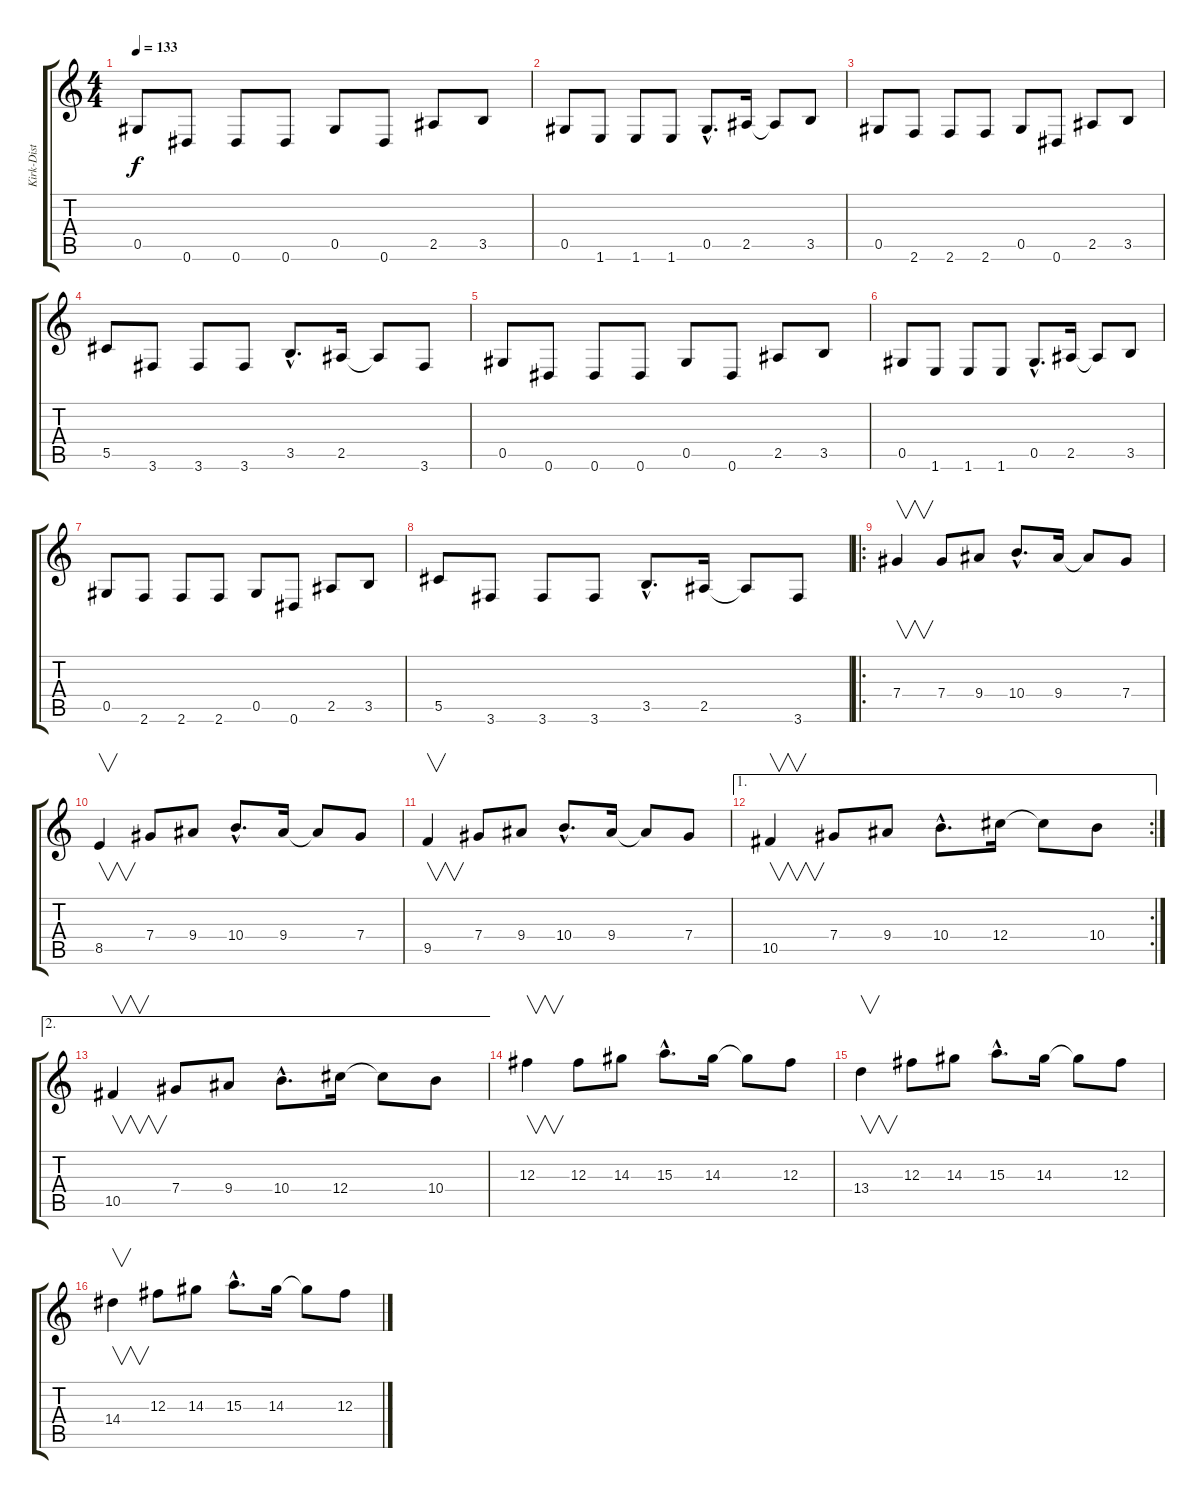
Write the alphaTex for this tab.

\track ("Kirk-Dist" "Kirk-Dist") {instrument distortionguitar}
\staff {score tabs}
\tuning (Eb4 Bb3 Gb3 Db3 Ab2 Eb2) {hide}
\ts (4 4)
\tempo 133
\clef g2
\ks c
0.5.8{dy f} 0.6.8 0.6.8 0.6.8 0.5.8 0.6.8 2.5.8 3.5.8 |
0.5.8 1.6.8 1.6.8 1.6.8 0.5{hac}.8{d} 2.5.16 2.5{t}.8 3.5.8 |
0.5.8 2.6.8 2.6.8 2.6.8 0.5.8 0.6.8 2.5.8 3.5.8 |
5.5.8 3.6.8 3.6.8 3.6.8 3.5{hac}.8{d} 2.5.16 2.5{t}.8 3.6.8 |
0.5.8 0.6.8 0.6.8 0.6.8 0.5.8 0.6.8 2.5.8 3.5.8 |
0.5.8 1.6.8 1.6.8 1.6.8 0.5{hac}.8{d} 2.5.16 2.5{t}.8 3.5.8 |
0.5.8 2.6.8 2.6.8 2.6.8 0.5.8 0.6.8 2.5.8 3.5.8 |
5.5.8 3.6.8 3.6.8 3.6.8 3.5{hac}.8{d} 2.5.16 2.5{t}.8 3.6.8 |
\ro
7.4.4{v} 7.4.8 9.4.8 10.4{hac}.8{d} 9.4.16 9.4{t}.8 7.4.8 |
8.5.4{v} 7.4.8 9.4.8 10.4{hac}.8{d} 9.4.16 9.4{t}.8 7.4.8 |
9.5.4{v} 7.4.8 9.4.8 10.4{hac}.8{d} 9.4.16 9.4{t}.8 7.4.8 |
\ae 1
\rc 2
10.5.4{v} 7.4.8 9.4.8 10.4{hac}.8{d} 12.4.16 12.4{t}.8 10.4.8 |
\ae 2
10.5.4{v} 7.4.8 9.4.8 10.4{hac}.8{d} 12.4.16 12.4{t}.8 10.4.8 |
12.3.4{v} 12.3.8 14.3.8 15.3{hac}.8{d} 14.3.16 14.3{t}.8 12.3.8 |
13.4.4{v} 12.3.8 14.3.8 15.3{hac}.8{d} 14.3.16 14.3{t}.8 12.3.8 |
14.4.4{v} 12.3.8 14.3.8 15.3{hac}.8{d} 14.3.16 14.3{t}.8 12.3.8
